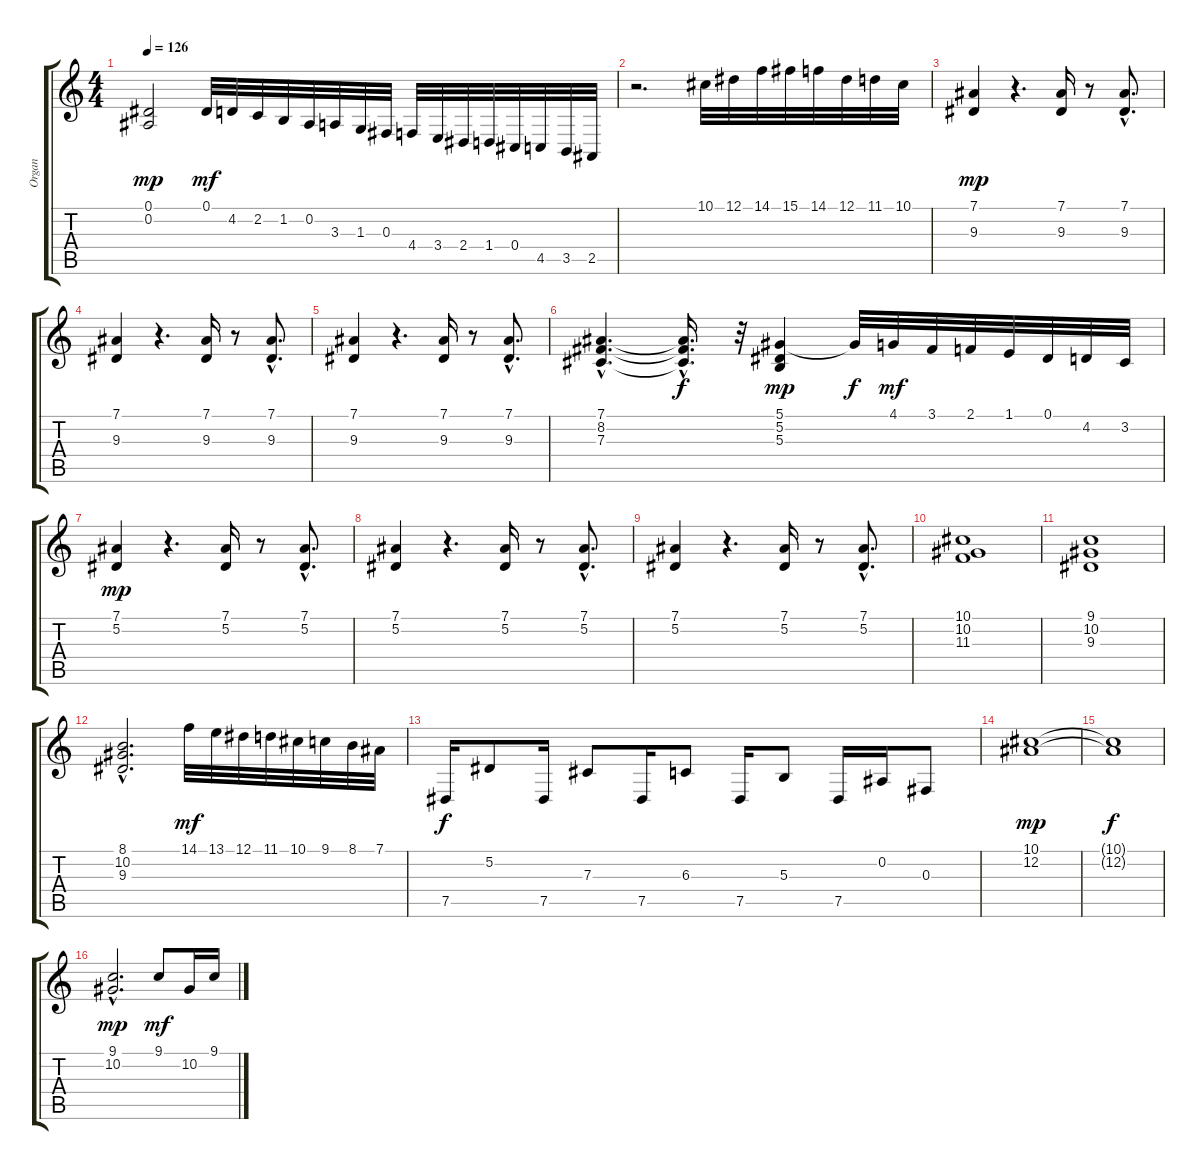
\track ("Organ                               " "Organ     ") {instrument rockorgan}
\staff {score tabs}
\tuning (Eb4 Bb3 Gb3 Db3 Ab2 Eb2) {hide}
\ts (4 4)
\tempo 126
\clef g2
\ks c
(0.1 0.2).2{dy mp} 0.1.32{dy mf} 4.2.32 2.2.32 1.2.32 0.2.32 3.3.32 1.3.32 0.3.32 4.4.32 3.4.32 2.4.32 1.4.32 0.4.32 4.5.32 3.5.32 2.5.32 |
r.2{d} 10.1.32 12.1.32 14.1.32 15.1.32 14.1.32 12.1.32 11.1.32 10.1.32 |
(7.1 9.3).4{dy mp} r.4{d} (7.1 9.3).16 r.8 (7.1{hac} 9.3{hac}).8{d} |
(7.1 9.3).4 r.4{d} (7.1 9.3).16 r.8 (7.1{hac} 9.3{hac}).8{d} |
(7.1 9.3).4 r.4{d} (7.1 9.3).16 r.8 (7.1{hac} 9.3{hac}).8{d} |
(7.1{hac} 8.2{hac} 7.3{hac}).4{d} (7.1{hac t} 8.2{hac t} 7.3{hac t}).16{d dy f} r.32 (5.1 5.2 5.3).4{dy mp} 5.1{t}.32{dy f} 4.1.32{dy mf} 3.1.32 2.1.32 1.1.32 0.1.32 4.2.32 3.2.32 |
(7.1 5.2).4{dy mp} r.4{d} (7.1 5.2).16 r.8 (7.1{hac} 5.2{hac}).8{d} |
(7.1 5.2).4 r.4{d} (7.1 5.2).16 r.8 (7.1{hac} 5.2{hac}).8{d} |
(7.1 5.2).4 r.4{d} (7.1 5.2).16 r.8 (7.1{hac} 5.2{hac}).8{d} |
(10.1 10.2 11.3).1 |
(9.1 10.2 9.3).1 |
(8.1{hac} 10.2{hac} 9.3{hac}).2{d} 14.1.32{dy mf} 13.1.32 12.1.32 11.1.32 10.1.32 9.1.32 8.1.32 7.1.32 |
7.5.16{dy f} 5.2.8 7.5.16 7.3.8 7.5.16 6.3.8 7.5.16 5.3.8 7.5.16 0.2.16 0.3.8 |
(10.1 12.2).1{dy mp} |
(10.1{t} 12.2{t}).1{dy f} |
(9.1{hac} 10.2{hac}).2{d dy mp} 9.1.8{dy mf} 10.2.16 9.1.16
